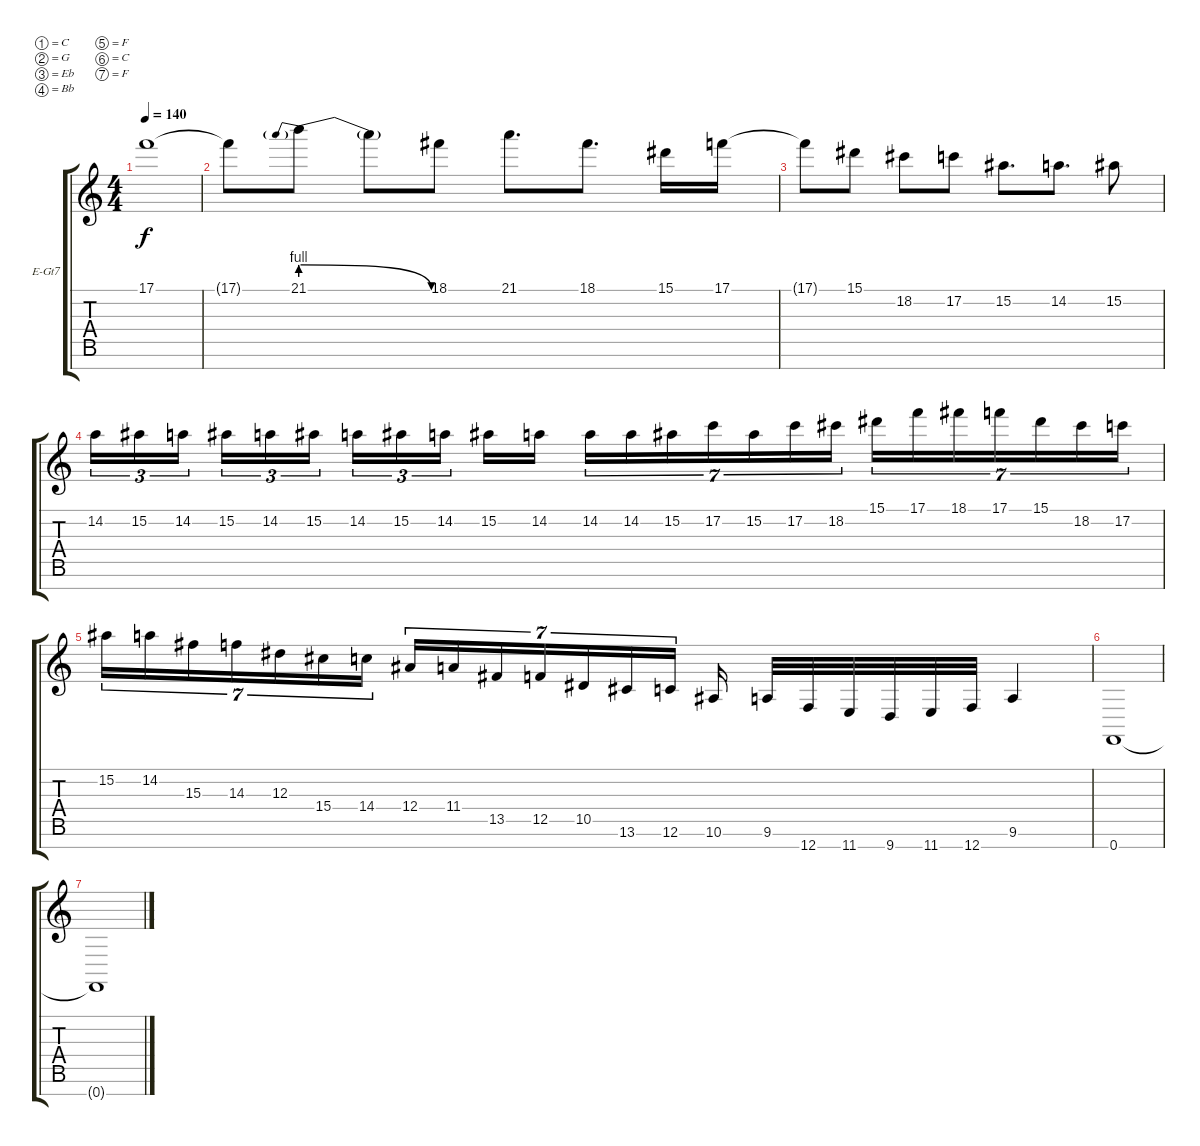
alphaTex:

\bracketExtendMode groupsimilarinstruments
\firstSystemTrackNameOrientation horizontal
\otherSystemsTrackNameOrientation horizontal
\track ("Patty" "E-Gt7") {instrument distortionguitar}
\staff {score tabs}
\tuning (C4 G3 Eb3 Bb2 F2 C2 F1)
\ts (4 4)
\tempo 140
\clef g2
\ks c
17.1{t}.1{dy f} |
17.1{t}.8 21.1{be (prebendrelease 0 4 15 0)}.8 21.1{t}.8 18.1.8 21.1.8{d} 18.1.8{d} 15.1.16 17.1.16 |
17.1{t}.8 15.1.8 18.2.8 17.2.8 15.2.8{d} 14.2.8{d} 15.2.8 |
14.2.16{tu (3 2)} 15.2.16{tu (3 2)} 14.2.16{tu (3 2)} 15.2.16{tu (3 2)} 14.2.16{tu (3 2)} 15.2.16{tu (3 2)} 14.2.16{tu (3 2)} 15.2.16{tu (3 2)} 14.2.16{tu (3 2)} 15.2.16 14.2.16 14.2.16{tu (7 4)} 14.2.16{tu (7 4)} 15.2.16{tu (7 4)} 17.2.16{tu (7 4)} 15.2.16{tu (7 4)} 17.2.16{tu (7 4)} 18.2.16{tu (7 4)} 15.1.16{tu (7 4)} 17.1.16{tu (7 4)} 18.1.16{tu (7 4)} 17.1.16{tu (7 4)} 15.1.16{tu (7 4)} 18.2.16{tu (7 4)} 17.2.16{tu (7 4)} |
15.2.16{tu (7 4)} 14.2.16{tu (7 4)} 15.3.16{tu (7 4)} 14.3.16{tu (7 4)} 12.3.16{tu (7 4)} 15.4.16{tu (7 4)} 14.4.16{tu (7 4)} 12.4.16{tu (7 4)} 11.4.16{tu (7 4)} 13.5.16{tu (7 4)} 12.5.16{tu (7 4)} 10.5.16{tu (7 4)} 13.6.16{tu (7 4)} 12.6.16{tu (7 4)} 10.6.16 9.6.32 12.7.32 11.7.32 9.7.32 11.7.32 12.7.32 9.6.4 |
0.7.1 |
0.7{t}.1
